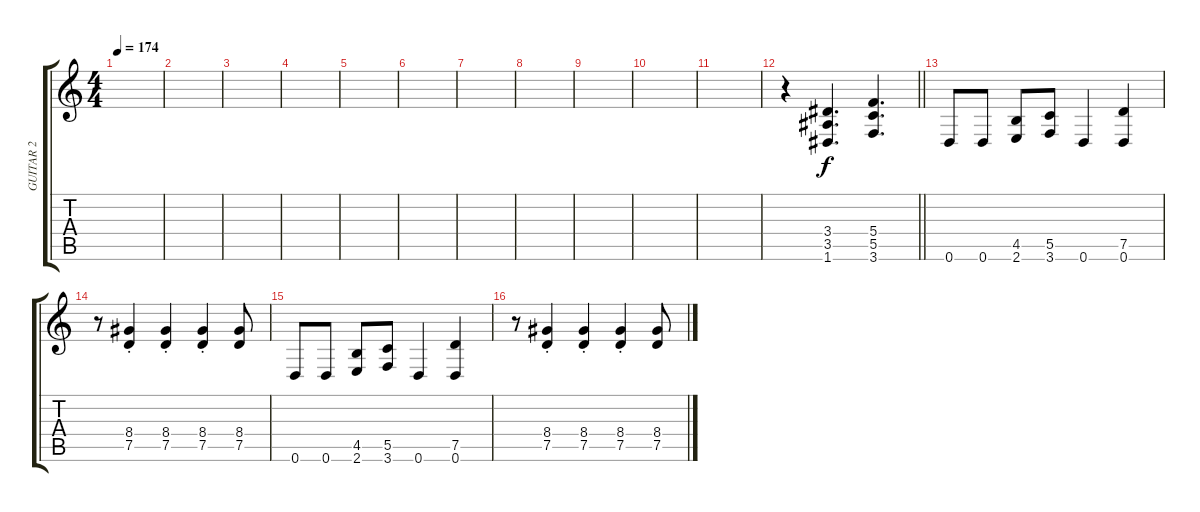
\track ("GUITAR 2" "GUITAR 2") {instrument overdrivenguitar}
\staff {score tabs}
\tuning (D4 A3 F3 C3 G2 D2) {hide}
\ts (4 4)
\tempo 174
\clef g2
\ks c
|
|
|
|
|
|
|
|
|
|
|
\barLineRight lightlight
r.4 (3.4 3.5 1.6).4{d} (5.4 5.5 3.6).4{d} |
0.6.8 0.6.8 (4.5 2.6).8 (5.5 3.6).8 0.6.4 (7.5 0.6).4 |
r.8 (8.4{st} 7.5{st}).4 (8.4{st} 7.5{st}).4 (8.4{st} 7.5{st}).4 (8.4 7.5).8 |
0.6.8 0.6.8 (4.5 2.6).8 (5.5 3.6).8 0.6.4 (7.5 0.6).4 |
r.8 (8.4{st} 7.5{st}).4 (8.4{st} 7.5{st}).4 (8.4{st} 7.5{st}).4 (8.4 7.5).8
